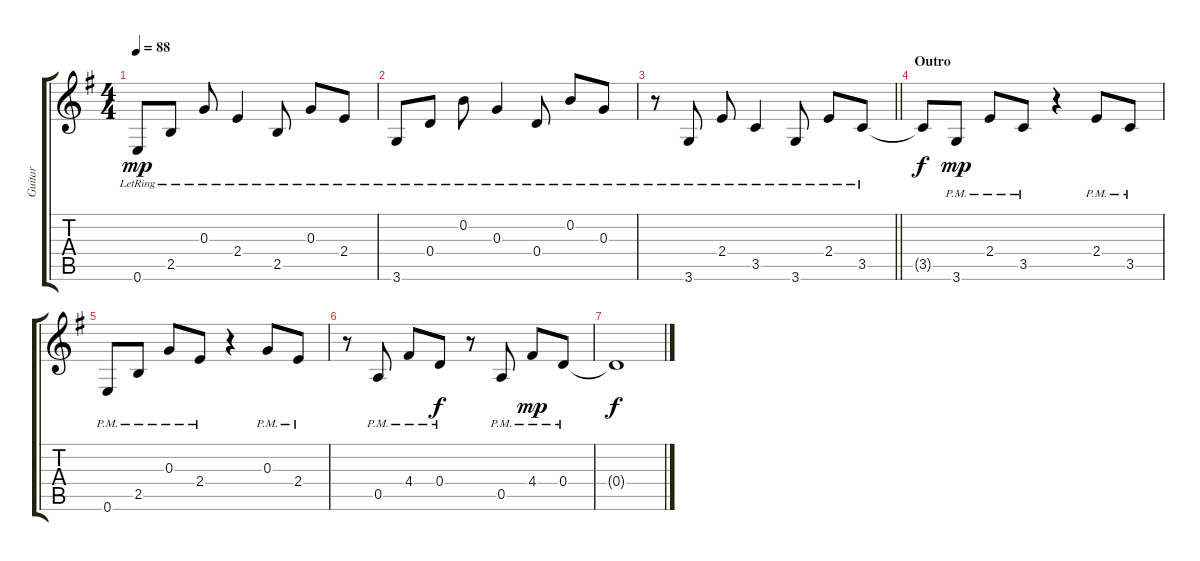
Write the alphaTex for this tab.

\track ("Guitar" "Guitar") {instrument electricguitarclean}
\staff {score tabs}
\tuning (E4 B3 G3 D3 A2 E2) {hide}
\ts (4 4)
\tempo 88
\clef g2
\ks eminor
0.6{lr}.8{dy mp} 2.5{lr}.8 0.3{lr}.8 2.4{lr}.4 2.5{lr}.8 0.3{lr}.8 2.4{lr}.8 |
3.6{lr}.8 0.4{lr}.8 0.2{lr}.8 0.3{lr}.4 0.4{lr}.8 0.2{lr}.8 0.3{lr}.8 |
\barLineRight lightlight
r.8 3.6{lr}.8 2.4{lr}.8 3.5{lr}.4 3.6{lr}.8 2.4{lr}.8 3.5{lr}.8 |
\section ("" "Outro")
3.5{t}.8{dy f} 3.6{pm}.8{dy mp} 2.4{pm}.8 3.5{pm}.8 r.4 2.4{pm}.8 3.5{pm}.8 |
0.6{pm}.8 2.5{pm}.8 0.3{pm}.8 2.4{pm}.8 r.4 0.3{pm}.8 2.4{pm}.8 |
r.8 0.5{pm}.8 4.4{pm}.8 0.4{pm}.8{dy f} r.8 0.5{pm}.8 4.4{pm}.8{dy mp} 0.4{pm}.8 |
0.4{t}.1{dy f}
